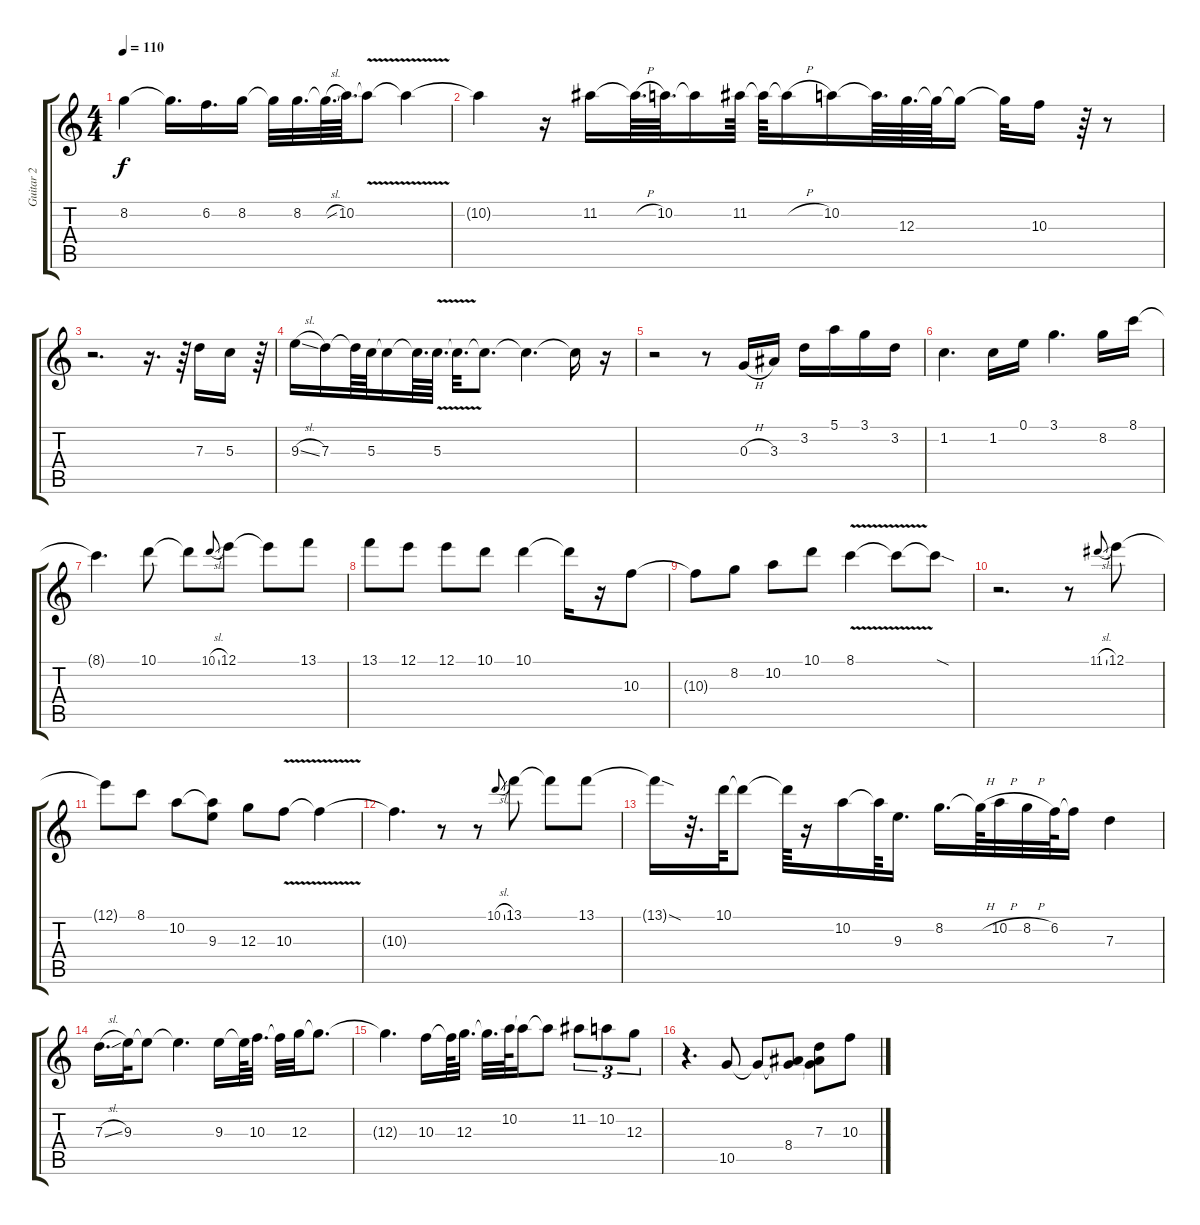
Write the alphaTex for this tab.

\track ("Guitar 2" "Guitar 2") {instrument acousticguitarsteel}
\staff {score tabs}
\tuning (E4 B3 G3 D3 A2 E2) {hide}
\ts (4 4)
\tempo 110
\clef g2
\ks c
8.2.4{dy f} 8.2{t}.16{d} 6.2.16{d} 8.2.16 8.2{t}.32 8.2.32{d} 8.2{sl t}.64{d} 10.2.64{d} 10.2{v t}.8 10.2{t}.4 |
10.2{t}.4 r.16 11.2.16 11.2{h t}.64{d} 10.2.64{d} 10.2{t}.16 11.2.64 11.2{t}.64 11.2{h t}.16 10.2.16 10.2{t}.64{d} 12.3.64{d} 12.3{t}.64 12.3{t}.16 12.3{t}.32 10.3.16 r.64 r.8 |
r.2{d} r.16{d} r.64 7.3.16 5.3.16 r.64 |
9.3{sl}.16 7.3.16 7.3{t}.64 5.3.64 5.3{t}.16 5.3{t}.64{d} 5.3{v}.64{d} 5.3{t}.32{d} 5.3{t}.8{d} 5.3{t}.4{d} 5.3{t}.16 r.16 |
r.2{volume 5} r.8 0.3{h}.16 3.3.16 3.2.16{volume 13} 5.1.16 3.1.16 3.2.16 |
1.2.4{d} 1.2.16 0.1.16 3.1.4{d} 8.2.16 8.1.16 |
8.1{t}.4{d} 10.1.8 10.1{t}.8 10.1{sl}.8{gr onbeat} 12.1.8 12.1{t}.8 13.1.8 |
13.1.8 12.1.8 12.1.8 10.1.8 10.1.4 10.1{t}.16 r.16 10.3.8 |
10.3{t}.8 8.2.8 10.2.8 10.1.8 8.1{v}.4 8.1{t}.8 8.1{sod t}.8 |
r.2{d} r.8 11.1{sl}.8{gr onbeat} 12.1.8 |
12.1{t}.8 8.1.8 10.2.8 (10.2{t} 9.3).8 12.3.8 10.3{v}.8 10.3{t}.4 |
10.3{t}.4{d} r.8 r.8 10.1{sl}.8{gr onbeat} 13.1.8 13.1{t}.8 13.1.8 |
13.1{sod t}.16 r.32{d} 10.1.64 10.1{t}.8 10.1{t}.64 r.16 10.2.16 10.2{t}.64 9.3.16{d} 8.2.16{d} 8.2{h t}.64 10.2{h}.32 8.2{h}.32 6.2.64 6.2{t}.16 7.3.4 |
7.3{sl}.16{d} 9.3.32 9.3{t}.8 9.3{t}.4{d} 9.3.16 9.3{t}.64 10.3.32{d} 10.3{t}.32 12.3.32 12.3{t}.8{d} |
12.3{t}.4{d} 10.3.16 10.3{t}.64 12.3.32{d} 12.3{t}.32{d} 10.2.64 10.2{t}.16 10.2{t}.8 11.2.8{tu (3 2)} 10.2.8{tu (3 2)} 12.3.8{tu (3 2)} |
r.4{d} 10.5.8 10.5{t}.8 (8.4 10.5{t}).8 (7.3 8.4{t} 10.5{t}).8 10.3.8
